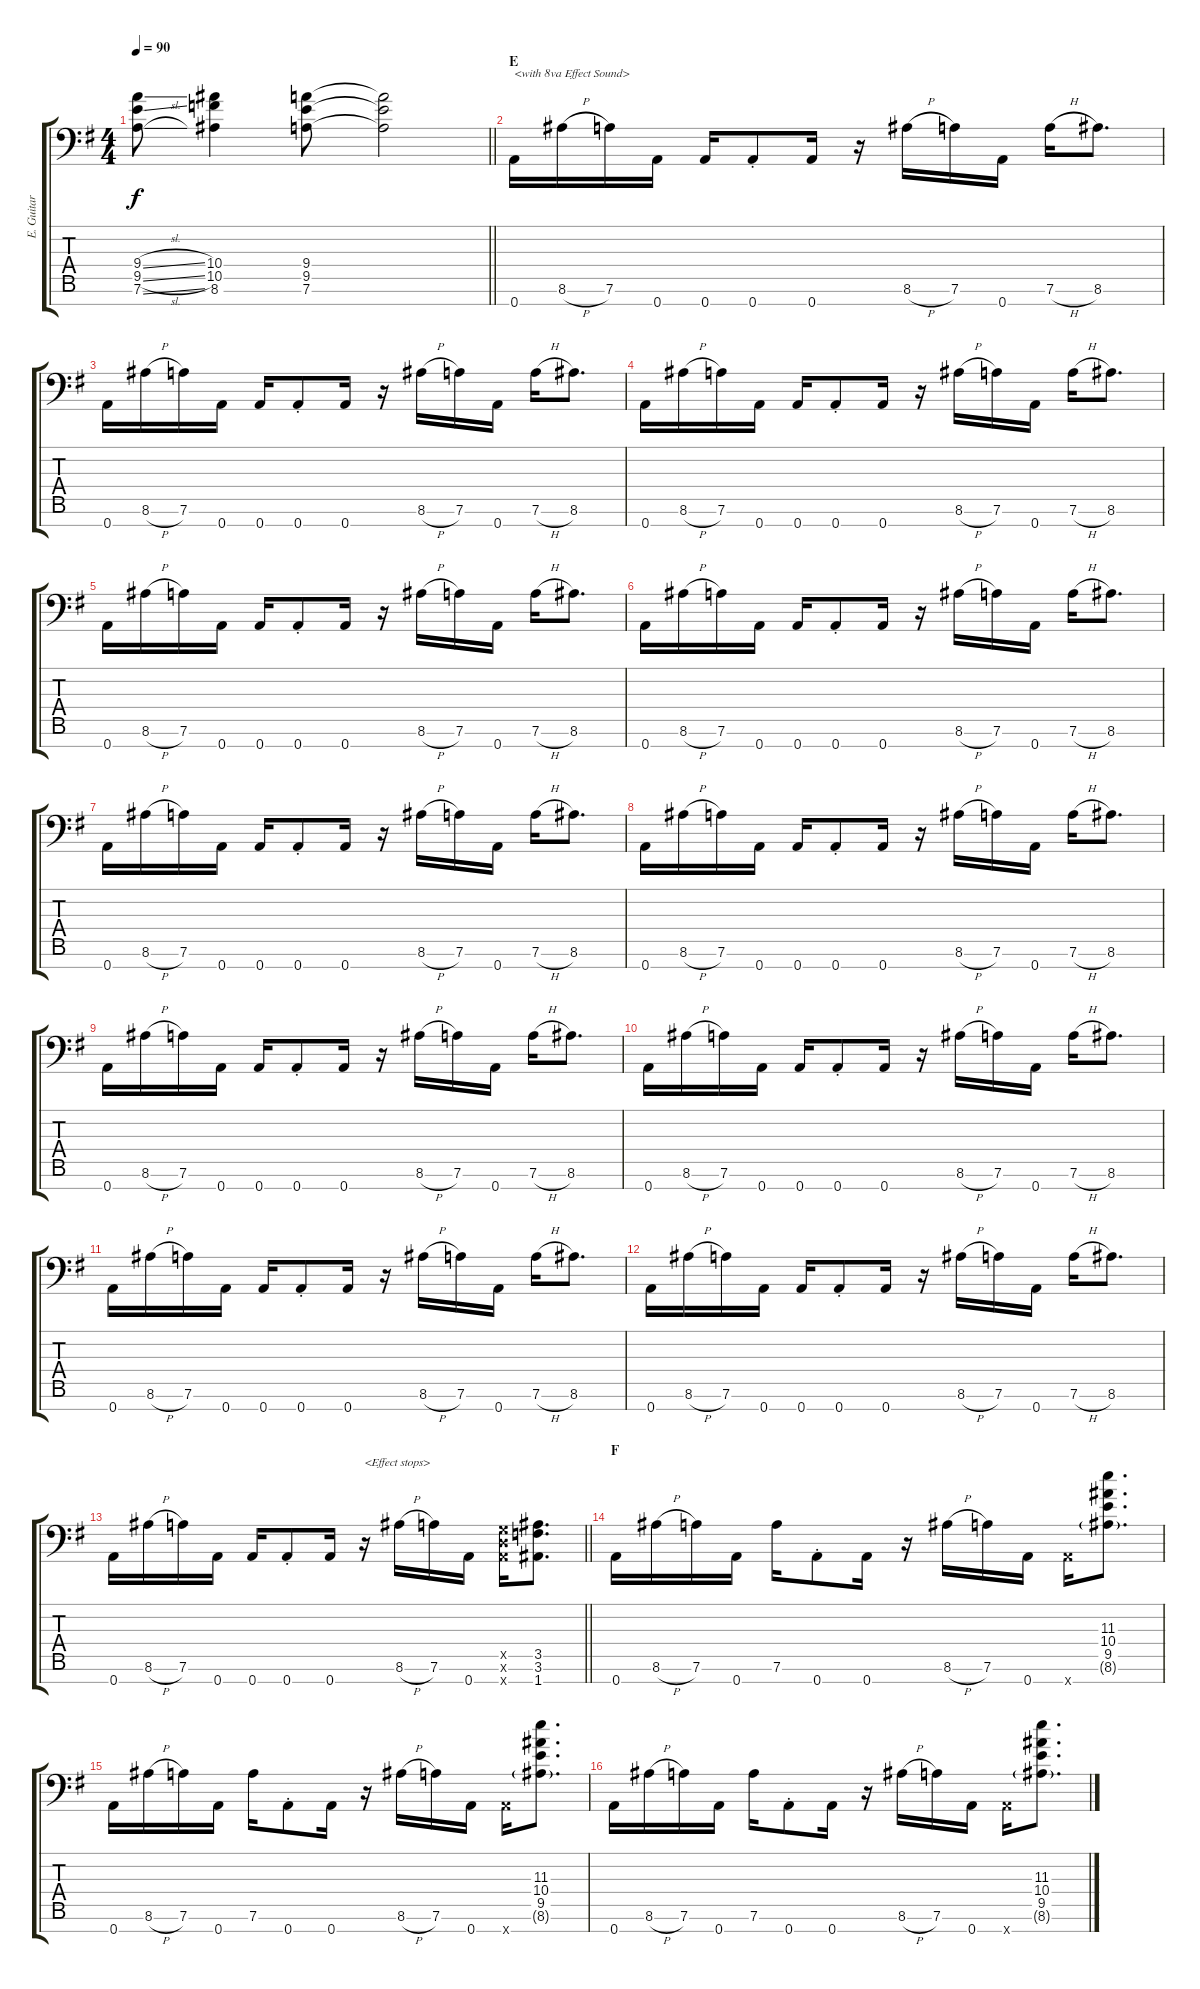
\track ("E. Guitar II" "E. Guitar ") {instrument overdrivenguitar}
\staff {score tabs}
\tuning (D4 A3 F3 C3 G2 D2 A1) {hide}
\ts (4 4)
\tempo 90
\clef f4
\barLineRight lightlight
\ks g
(9.4{sl} 9.5{sl} 7.6{sl}).8{dy f} (10.4 10.5 8.6).4 (9.4 9.5 7.6).8 (9.4{t} 9.5{t} 7.6{t}).2 |
\section ("" "E")
0.7.16{txt "<with 8va Effect Sound>"} 8.6{h}.16 7.6.16 0.7.16 0.7.16 0.7{st}.8 0.7.16 r.16 8.6{h}.16 7.6.16 0.7.16 7.6{h}.16 8.6.8{d} |
0.7.16 8.6{h}.16 7.6.16 0.7.16 0.7.16 0.7{st}.8 0.7.16 r.16 8.6{h}.16 7.6.16 0.7.16 7.6{h}.16 8.6.8{d} |
0.7.16 8.6{h}.16 7.6.16 0.7.16 0.7.16 0.7{st}.8 0.7.16 r.16 8.6{h}.16 7.6.16 0.7.16 7.6{h}.16 8.6.8{d} |
0.7.16 8.6{h}.16 7.6.16 0.7.16 0.7.16 0.7{st}.8 0.7.16 r.16 8.6{h}.16 7.6.16 0.7.16 7.6{h}.16 8.6.8{d} |
0.7.16 8.6{h}.16 7.6.16 0.7.16 0.7.16 0.7{st}.8 0.7.16 r.16 8.6{h}.16 7.6.16 0.7.16 7.6{h}.16 8.6.8{d} |
0.7.16 8.6{h}.16 7.6.16 0.7.16 0.7.16 0.7{st}.8 0.7.16 r.16 8.6{h}.16 7.6.16 0.7.16 7.6{h}.16 8.6.8{d} |
0.7.16 8.6{h}.16 7.6.16 0.7.16 0.7.16 0.7{st}.8 0.7.16 r.16 8.6{h}.16 7.6.16 0.7.16 7.6{h}.16 8.6.8{d} |
0.7.16 8.6{h}.16 7.6.16 0.7.16 0.7.16 0.7{st}.8 0.7.16 r.16 8.6{h}.16 7.6.16 0.7.16 7.6{h}.16 8.6.8{d} |
0.7.16 8.6{h}.16 7.6.16 0.7.16 0.7.16 0.7{st}.8 0.7.16 r.16 8.6{h}.16 7.6.16 0.7.16 7.6{h}.16 8.6.8{d} |
0.7.16 8.6{h}.16 7.6.16 0.7.16 0.7.16 0.7{st}.8 0.7.16 r.16 8.6{h}.16 7.6.16 0.7.16 7.6{h}.16 8.6.8{d} |
0.7.16 8.6{h}.16 7.6.16 0.7.16 0.7.16 0.7{st}.8 0.7.16 r.16 8.6{h}.16 7.6.16 0.7.16 7.6{h}.16 8.6.8{d} |
\barLineRight lightlight
0.7.16 8.6{h}.16 7.6.16 0.7.16 0.7.16 0.7{st}.8 0.7.16 r.16{txt "<Effect stops>"} 8.6{h}.16 7.6.16 0.7.16 (0.5{x} 0.6{x} 0.7{x}).16 (3.5 3.6 1.7).8{d} |
\section ("" "F")
0.7.16 8.6{h}.16 7.6.16 0.7.16 7.6.16 0.7{st}.8 0.7.16 r.16 8.6{h}.16 7.6.16 0.7.16 0.7{x}.16 (11.3 10.4 9.5 8.6{g}).8{d} |
0.7.16 8.6{h}.16 7.6.16 0.7.16 7.6.16 0.7{st}.8 0.7.16 r.16 8.6{h}.16 7.6.16 0.7.16 0.7{x}.16 (11.3 10.4 9.5 8.6{g}).8{d} |
0.7.16 8.6{h}.16 7.6.16 0.7.16 7.6.16 0.7{st}.8 0.7.16 r.16 8.6{h}.16 7.6.16 0.7.16 0.7{x}.16 (11.3 10.4 9.5 8.6{g}).8{d}
